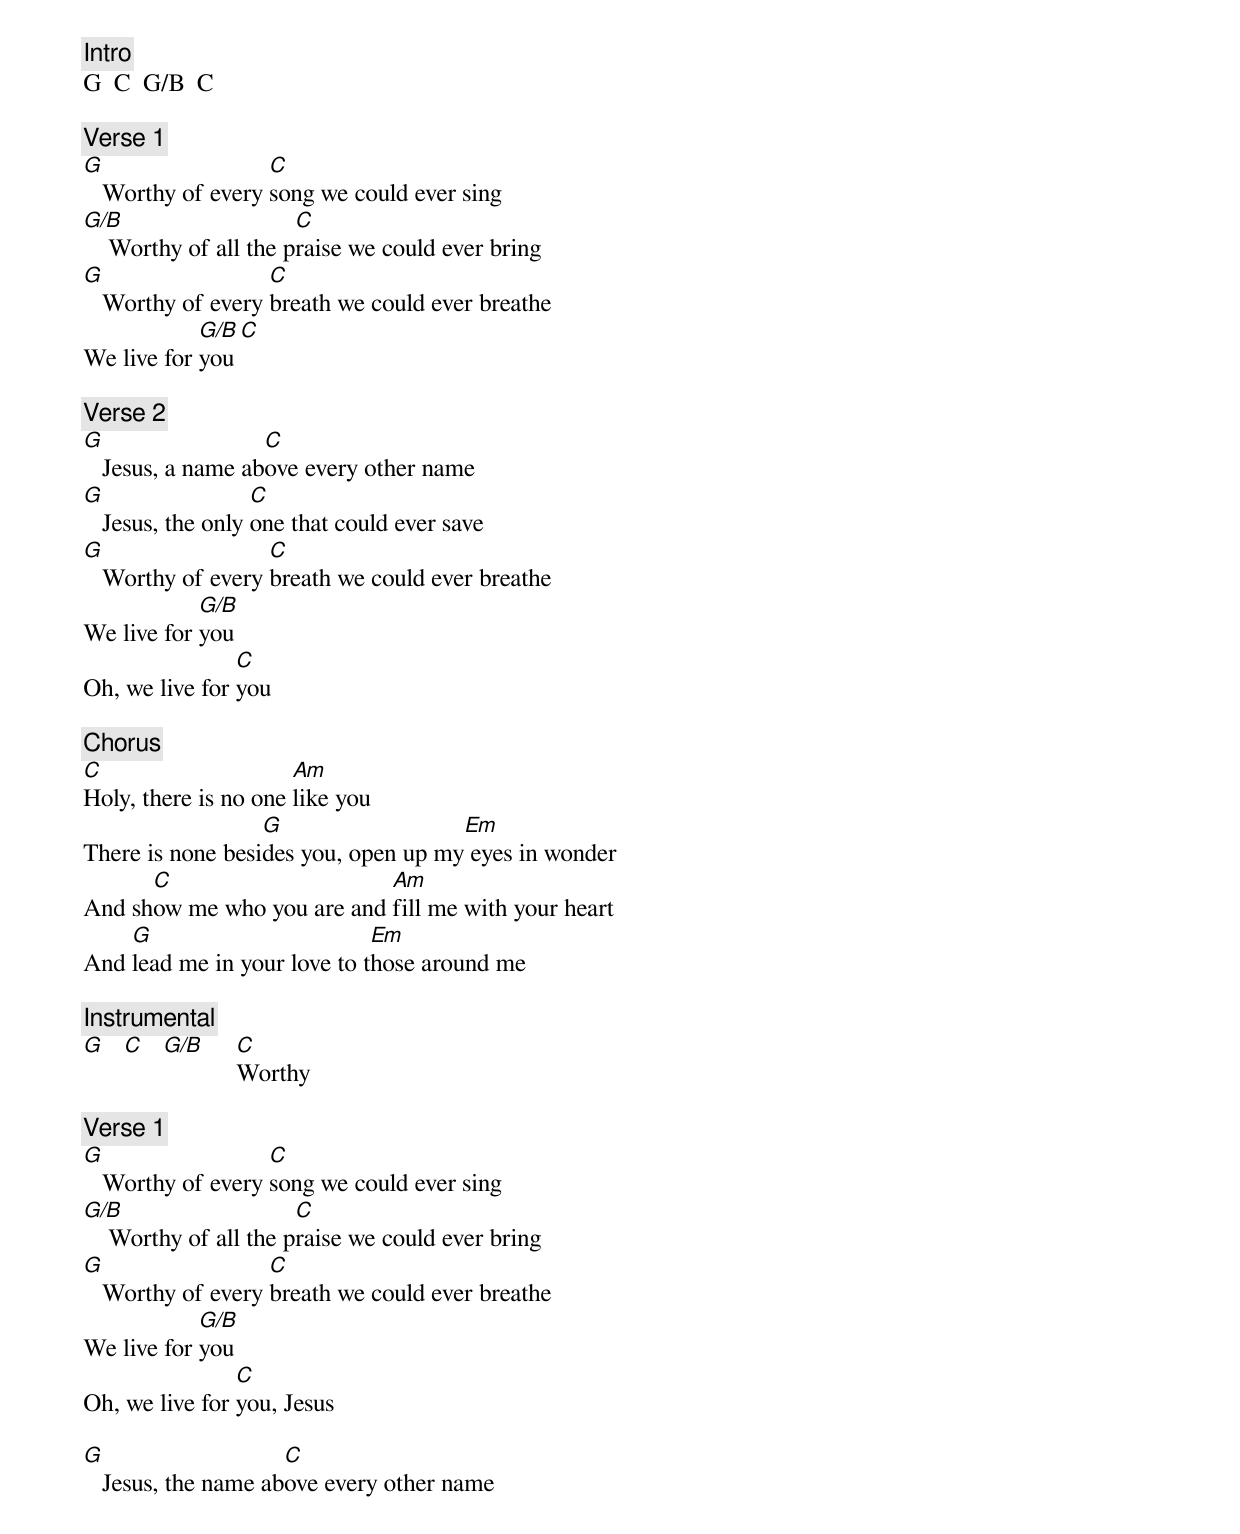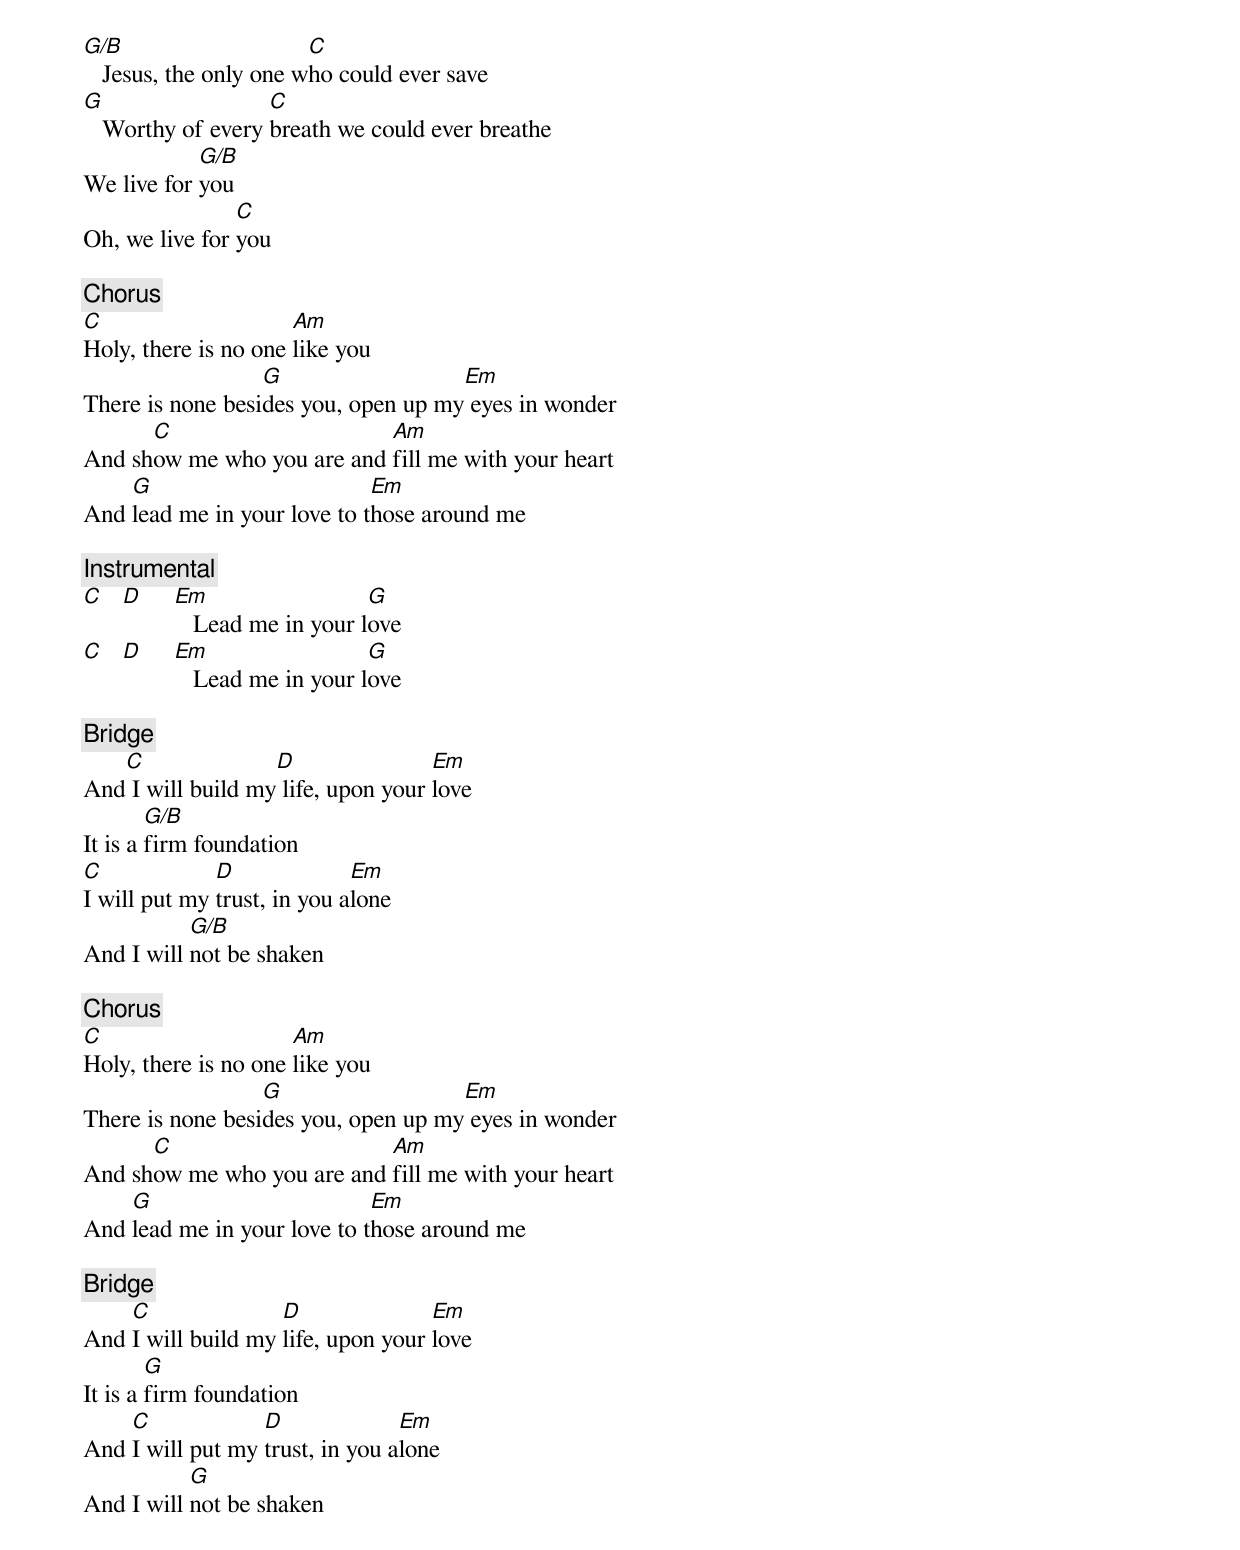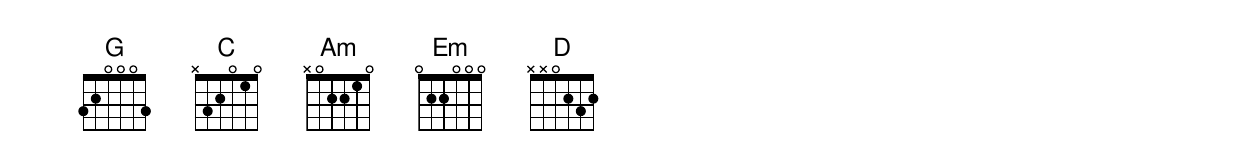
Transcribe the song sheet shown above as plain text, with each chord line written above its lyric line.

[Intro]
G  C  G/B  C

[Verse 1]
G                  C
   Worthy of every song we could ever sing
G/B                    C
    Worthy of all the praise we could ever bring
G                  C
   Worthy of every breath we could ever breathe
            G/B           C
We live for you

[Verse 2]
G                  C
   Jesus, a name above every other name
G                  C
   Jesus, the only one that could ever save
G                  C
   Worthy of every breath we could ever breathe
            G/B
We live for you
                C
Oh, we live for you

[Chorus]
C                     Am
Holy, there is no one like you
                  G                  Em
There is none besides you, open up my eyes in wonder
      C                     Am
And show me who you are and fill me with your heart
    G                        Em
And lead me in your love to those around me

[Instrumental]
G  C  G/B  C
           Worthy

[Verse 1]
G                  C
   Worthy of every song we could ever sing
G/B                    C
    Worthy of all the praise we could ever bring
G                  C
   Worthy of every breath we could ever breathe
            G/B
We live for you
                C
Oh, we live for you, Jesus

G                    C
   Jesus, the name above every other name
G/B                     C
   Jesus, the only one who could ever save
G                  C
   Worthy of every breath we could ever breathe
            G/B
We live for you
                C
Oh, we live for you

[Chorus]
C                     Am
Holy, there is no one like you
                  G                  Em
There is none besides you, open up my eyes in wonder
      C                     Am
And show me who you are and fill me with your heart
    G                        Em
And lead me in your love to those around me

[Instrumental]
C  D    Em                  G
           Lead me in your love
C  D    Em                  G
           Lead me in your love

[Bridge]
   C               D                Em
And I will build my life, upon your love
        G/B
It is a firm foundation
C             D              Em
I will put my trust, in you alone
           G/B
And I will not be shaken

[Chorus]
C                     Am
Holy, there is no one like you
                  G                  Em
There is none besides you, open up my eyes in wonder
      C                     Am
And show me who you are and fill me with your heart
    G                        Em
And lead me in your love to those around me

[Bridge]
    C               D               Em
And I will build my life, upon your love
        G
It is a firm foundation
    C             D              Em
And I will put my trust, in you alone
           G
And I will not be shaken
